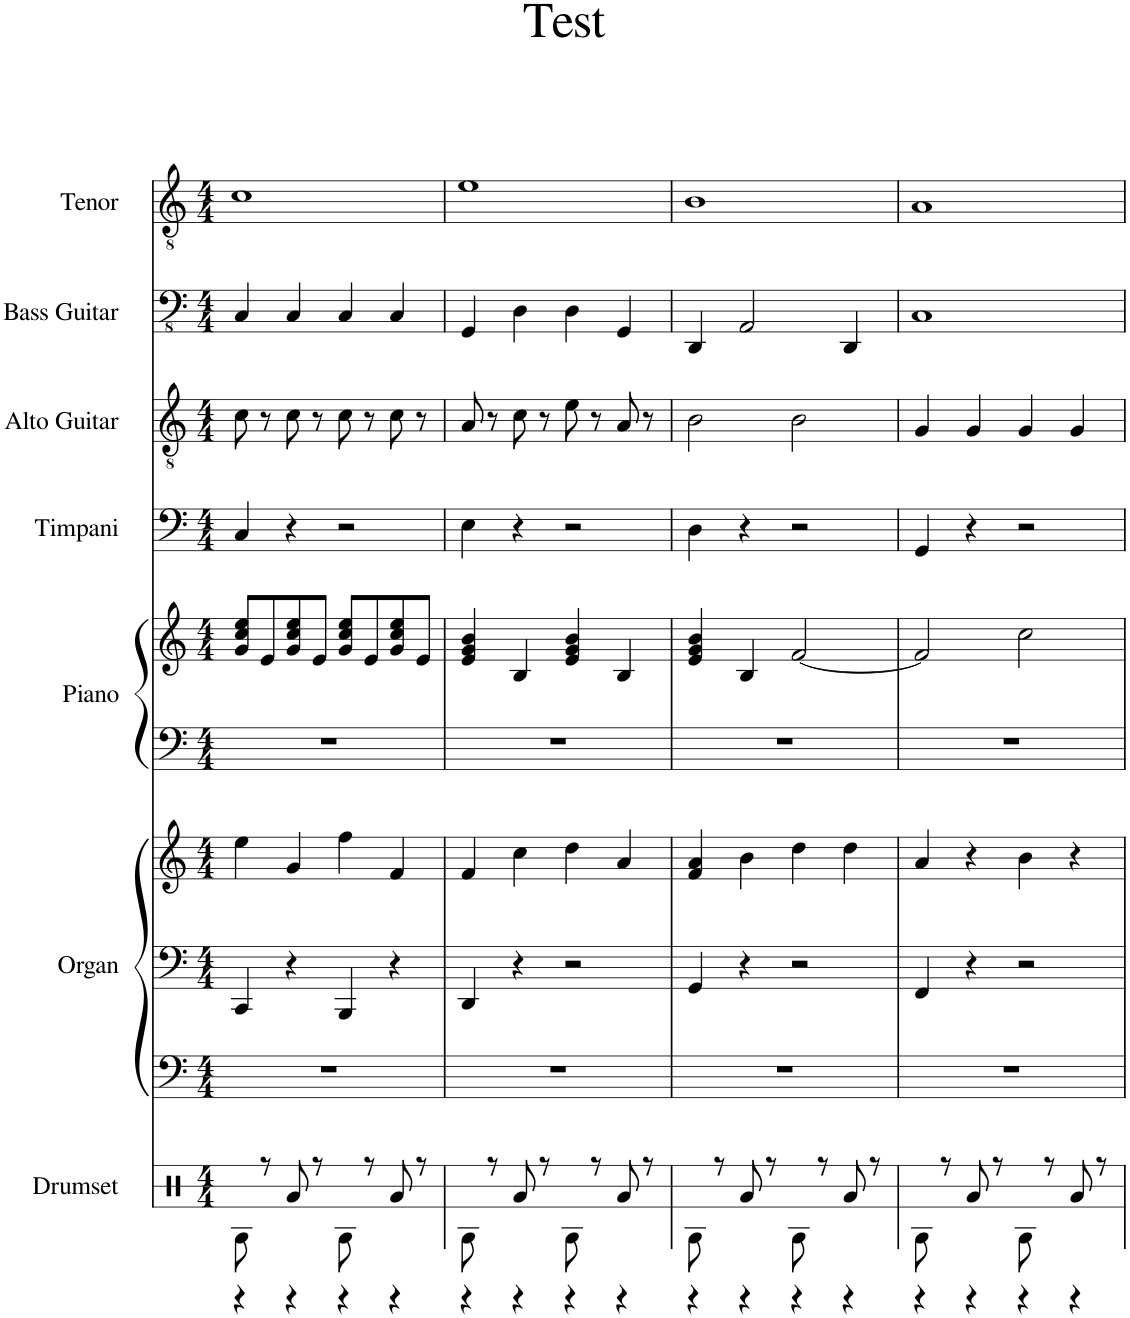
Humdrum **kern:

**kern	**kern	**kern	**kern	**kern	**kern	**kern	**kern	**kern	**kern
*part7	*part6	*part6	*part6	*part5	*part5	*part4	*part3	*part2	*part1
*staff10	*staff9	*staff8	*staff7	*staff6	*staff5	*staff4	*staff3	*staff2	*staff1
*I"Drumset	*I"Organ	*	*	*I"Piano	*	*I"Timpani	*I"Alto Guitar	*I"Bass Guitar	*I"Tenor
*I'Drs.	*I'Org.	*	*	*I'Pno.	*	*I'Timp.	*I'A. Guit.	*I'B. Guit.	*I'T.
*stria3	*	*	*	*	*	*	*	*	*
*clefX	*clefF4	*clefF4	*clefG2	*clefF4	*clefG2	*clefF4	*clefGv2	*clefFv4	*clefGv2
*k[]	*k[]	*k[]	*k[]	*k[]	*k[]	*k[]	*k[]	*k[]	*k[]
*M4/4	*M4/4	*M4/4	*M4/4	*M4/4	*M4/4	*M4/4	*M4/4	*M4/4	*M4/4
=1	=1	=1	=1	=1	=1	=1	=1	=1	=1
*^	*	*	*	*	*	*	*	*	*
8Rd\	4r	1r	4CC/	4ee\	1r	8g/ 8cc/ 8ee/L	4C/	8c\	4CC/	1c
8r	.	.	.	.	.	8e/	.	8r	.	.
8Ra/	4r	.	4r	4g/	.	8g/ 8cc/ 8ee/	4r	8c\	4CC/	.
8r	.	.	.	.	.	8e/J	.	8r	.	.
8Rd\	4r	.	4BBB/	4ff\	.	8g/ 8cc/ 8ee/L	2r	8c\	4CC/	.
8r	.	.	.	.	.	8e/	.	8r	.	.
8Ra/	4r	.	4r	4f/	.	8g/ 8cc/ 8ee/	.	8c\	4CC/	.
8r	.	.	.	.	.	8e/J	.	8r	.	.
=2	=2	=2	=2	=2	=2	=2	=2	=2	=2	=2
8Rd\	4r	1r	4DD/	4f/	1r	4e/ 4g/ 4b/	4E\	8A/	4GGG/	1e
8r	.	.	.	.	.	.	.	8r	.	.
8Ra/	4r	.	4r	4cc\	.	4B/	4r	8c\	4DD\	.
8r	.	.	.	.	.	.	.	8r	.	.
8Rd\	4r	.	2r	4dd\	.	4e/ 4g/ 4b/	2r	8e\	4DD\	.
8r	.	.	.	.	.	.	.	8r	.	.
8Ra/	4r	.	.	4a/	.	4B/	.	8A/	4GGG/	.
8r	.	.	.	.	.	.	.	8r	.	.
=3	=3	=3	=3	=3	=3	=3	=3	=3	=3	=3
8Rd\	4r	1r	4GG/	4f/ 4a/	1r	4e/ 4g/ 4b/	4D\	2B\	4DDD/	1B
8r	.	.	.	.	.	.	.	.	.	.
8Ra/	4r	.	4r	4b\	.	4B/	4r	.	2AAA/	.
8r	.	.	.	.	.	.	.	.	.	.
8Rd\	4r	.	2r	4dd\	.	[2f/	2r	2B\	.	.
8r	.	.	.	.	.	.	.	.	.	.
8Ra/	4r	.	.	4dd\	.	.	.	.	4DDD/	.
8r	.	.	.	.	.	.	.	.	.	.
=4	=4	=4	=4	=4	=4	=4	=4	=4	=4	=4
8Rd\	4r	1r	4FF/	4a/	1r	2f/]	4GG/	4G/	1CC	1A
8r	.	.	.	.	.	.	.	.	.	.
8Ra/	4r	.	4r	4r	.	.	4r	4G/	.	.
8r	.	.	.	.	.	.	.	.	.	.
8Rd\	4r	.	2r	4b\	.	2cc\	2r	4G/	.	.
8r	.	.	.	.	.	.	.	.	.	.
8Ra/	4r	.	.	4r	.	.	.	4G/	.	.
8r	.	.	.	.	.	.	.	.	.	.
*v	*v	*	*	*	*	*	*	*	*	*
=	=	=	=	=	=	=	=	=	=
*-	*-	*-	*-	*-	*-	*-	*-	*-	*-
